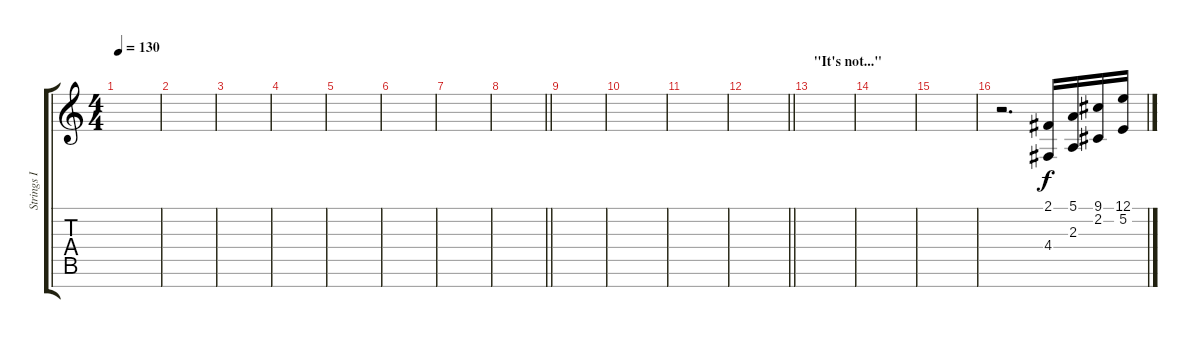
\track ("Strings I" "Strings I") {instrument stringensemble1}
\staff {score tabs}
\tuning (E4 B3 G3 D3 A2 E2 B1) {hide}
\ts (4 4)
\tempo 130
\clef g2
\ks c
|
|
|
|
|
|
|
\barLineRight lightlight
|
\section ("" "")
|
|
|
\barLineRight lightlight
|
\section ("" "\"It's not...\"")
|
|
|
r.2{d} (2.1 4.4).16 (5.1 2.3).16 (9.1 2.2).16 (12.1 5.2).16
